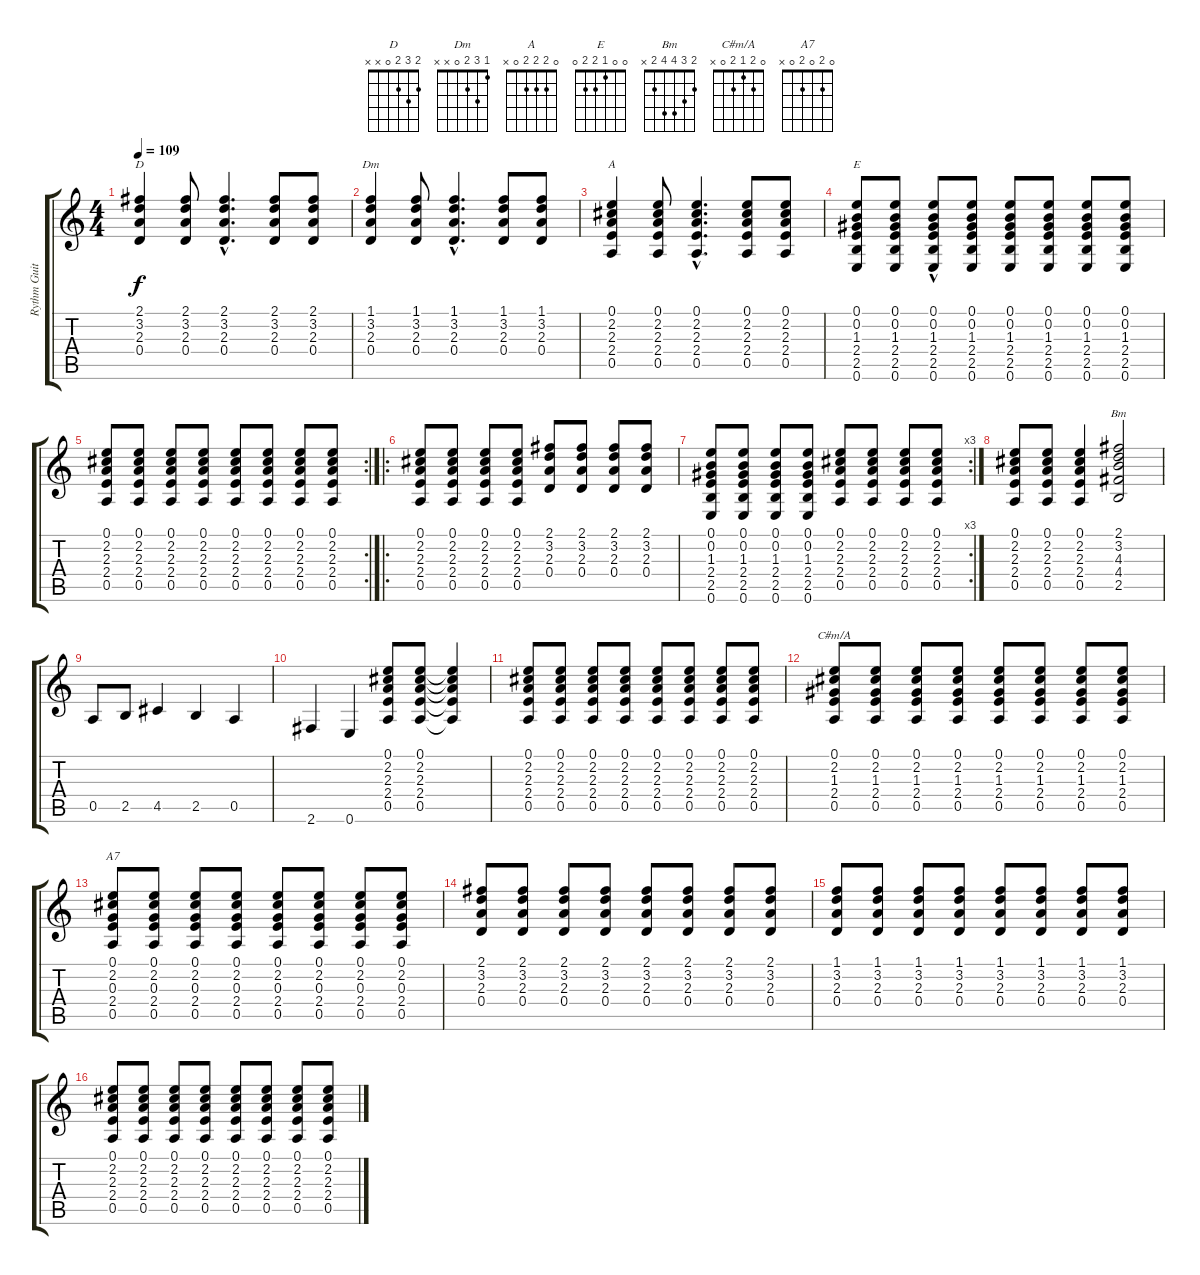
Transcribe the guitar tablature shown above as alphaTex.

\track ("Rythm Guitar" "Rythm Guit") {instrument acousticguitarsteel}
\staff {score tabs}
\tuning (E4 B3 G3 D3 A2 E2) {hide}
\chord ("D" 2 3 2 0 x x)
\chord ("Dm" 1 3 2 0 x x)
\chord ("A" 0 2 2 2 0 x)
\chord ("E" 0 0 1 2 2 0)
\chord ("Bm" 2 3 4 4 2 x)
\chord ("C#m/A" 0 2 1 2 0 x)
\chord ("A7" 0 2 0 2 0 x)
\ts (4 4)
\tempo 109
\clef g2
\ks c
(2.1 3.2 2.3 0.4).4{ch "D" dy f} (2.1 3.2 2.3 0.4).8 (2.1{hac} 3.2{hac} 2.3{hac} 0.4{hac}).4{d} (2.1 3.2 2.3 0.4).8 (2.1 3.2 2.3 0.4).8 |
(1.1 3.2 2.3 0.4).4{ch "Dm"} (1.1 3.2 2.3 0.4).8 (1.1{hac} 3.2{hac} 2.3{hac} 0.4{hac}).4{d} (1.1 3.2 2.3 0.4).8 (1.1 3.2 2.3 0.4).8 |
(0.1 2.2 2.3 2.4 0.5).4{ch "A"} (0.1 2.2 2.3 2.4 0.5).8 (0.1{hac} 2.2{hac} 2.3{hac} 2.4{hac} 0.5{hac}).4{d} (0.1 2.2 2.3 2.4 0.5).8 (0.1 2.2 2.3 2.4 0.5).8 |
(0.1 0.2 1.3 2.4 2.5 0.6).8{ch "E"} (0.1 0.2 1.3 2.4 2.5 0.6).8 (0.1{hac} 0.2 1.3 2.4 2.5 0.6).8 (0.1 0.2 1.3 2.4 2.5 0.6).8 (0.1 0.2 1.3 2.4 2.5 0.6).8 (0.1 0.2 1.3 2.4 2.5 0.6).8 (0.1 0.2 1.3 2.4 2.5 0.6).8 (0.1 0.2 1.3 2.4 2.5 0.6).8 |
\rc 2
(0.1 2.2 2.3 2.4 0.5).8 (0.1 2.2 2.3 2.4 0.5).8 (0.1 2.2 2.3 2.4 0.5).8 (0.1 2.2 2.3 2.4 0.5).8 (0.1 2.2 2.3 2.4 0.5).8 (0.1 2.2 2.3 2.4 0.5).8 (0.1 2.2 2.3 2.4 0.5).8 (0.1 2.2 2.3 2.4 0.5).8 |
\ro
(0.1 2.2 2.3 2.4 0.5).8 (0.1 2.2 2.3 2.4 0.5).8 (0.1 2.2 2.3 2.4 0.5).8 (0.1 2.2 2.3 2.4 0.5).8 (2.1 3.2 2.3 0.4).8 (2.1 3.2 2.3 0.4).8 (2.1 3.2 2.3 0.4).8 (2.1 3.2 2.3 0.4).8 |
\rc 3
(0.1 0.2 1.3 2.4 2.5 0.6).8 (0.1 0.2 1.3 2.4 2.5 0.6).8 (0.1 0.2 1.3 2.4 2.5 0.6).8 (0.1 0.2 1.3 2.4 2.5 0.6).8 (0.1 2.2 2.3 2.4 0.5).8 (0.1 2.2 2.3 2.4 0.5).8 (0.1 2.2 2.3 2.4 0.5).8 (0.1 2.2 2.3 2.4 0.5).8 |
(0.1 2.2 2.3 2.4 0.5).8 (0.1 2.2 2.3 2.4 0.5).8 (0.1 2.2 2.3 2.4 0.5).4 (2.1 3.2 4.3 4.4 2.5).2{ch "Bm"} |
0.5.8 2.5.8 4.5.4 2.5.4 0.5.4 |
2.6.4 0.6.4 (0.1 2.2 2.3 2.4 0.5).8 (0.1 2.2 2.3 2.4 0.5).8 (0.1{t} 2.2{t} 2.3{t} 2.4{t} 0.5{t}).4 |
(0.1 2.2 2.3 2.4 0.5).8 (0.1 2.2 2.3 2.4 0.5).8 (0.1 2.2 2.3 2.4 0.5).8 (0.1 2.2 2.3 2.4 0.5).8 (0.1 2.2 2.3 2.4 0.5).8 (0.1 2.2 2.3 2.4 0.5).8 (0.1 2.2 2.3 2.4 0.5).8 (0.1 2.2 2.3 2.4 0.5).8 |
(0.1 2.2 1.3 2.4 0.5).8{ch "C#m/A"} (0.1 2.2 1.3 2.4 0.5).8 (0.1 2.2 1.3 2.4 0.5).8 (0.1 2.2 1.3 2.4 0.5).8 (0.1 2.2 1.3 2.4 0.5).8 (0.1 2.2 1.3 2.4 0.5).8 (0.1 2.2 1.3 2.4 0.5).8 (0.1 2.2 1.3 2.4 0.5).8 |
(0.1 2.2 0.3 2.4 0.5).8{ch "A7"} (0.1 2.2 0.3 2.4 0.5).8 (0.1 2.2 0.3 2.4 0.5).8 (0.1 2.2 0.3 2.4 0.5).8 (0.1 2.2 0.3 2.4 0.5).8 (0.1 2.2 0.3 2.4 0.5).8 (0.1 2.2 0.3 2.4 0.5).8 (0.1 2.2 0.3 2.4 0.5).8 |
(2.1 3.2 2.3 0.4).8 (2.1 3.2 2.3 0.4).8 (2.1 3.2 2.3 0.4).8 (2.1 3.2 2.3 0.4).8 (2.1 3.2 2.3 0.4).8 (2.1 3.2 2.3 0.4).8 (2.1 3.2 2.3 0.4).8 (2.1 3.2 2.3 0.4).8 |
(1.1 3.2 2.3 0.4).8 (1.1 3.2 2.3 0.4).8 (1.1 3.2 2.3 0.4).8 (1.1 3.2 2.3 0.4).8 (1.1 3.2 2.3 0.4).8 (1.1 3.2 2.3 0.4).8 (1.1 3.2 2.3 0.4).8 (1.1 3.2 2.3 0.4).8 |
(0.1 2.2 2.3 2.4 0.5).8 (0.1 2.2 2.3 2.4 0.5).8 (0.1 2.2 2.3 2.4 0.5).8 (0.1 2.2 2.3 2.4 0.5).8 (0.1 2.2 2.3 2.4 0.5).8 (0.1 2.2 2.3 2.4 0.5).8 (0.1 2.2 2.3 2.4 0.5).8 (0.1 2.2 2.3 2.4 0.5).8
